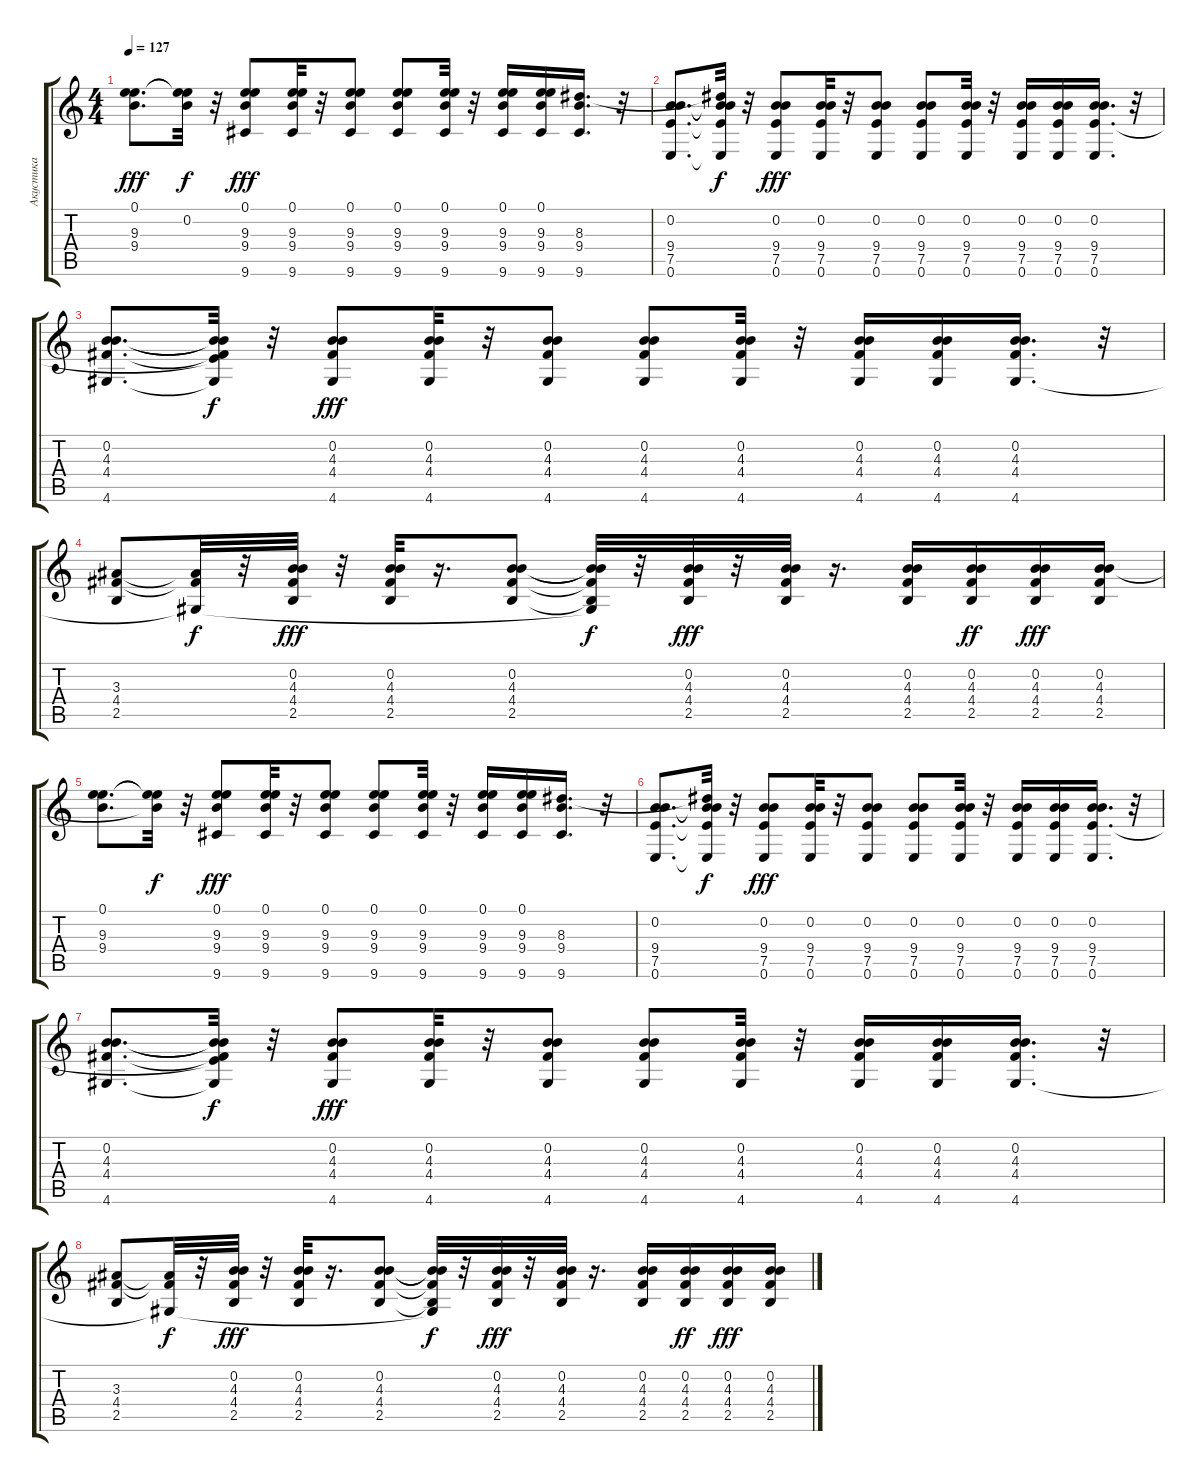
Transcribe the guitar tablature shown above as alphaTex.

\track ("Акустика" "Акустика") {instrument acousticguitarsteel}
\staff {score tabs}
\tuning (E4 B3 G3 D3 A2 E2) {hide}
\ts (4 4)
\tempo 127
\clef g2
\ks c
(0.1 9.3 9.4).8{d dy fff} (0.1{t} 0.2{t} 9.3{t}).32{dy f} r.32 (0.1 9.3 9.4 9.6).8{dy fff} (0.1 9.3 9.4 9.6).32 r.32 (0.1 9.3 9.4 9.6).8 (0.1 9.3 9.4 9.6).8 (0.1 9.3 9.4 9.6).32 r.32 (0.1 9.3 9.4 9.6).16 (0.1 9.3 9.4 9.6).16 (8.3 9.4 9.6).16{d} r.32 |
(0.2 9.4 7.5 0.6).8{d} (0.2{t} 8.3{t} 9.4{t} 7.5{t} 0.6{t}).32{dy f} r.32 (0.2 9.4 7.5 0.6).8{dy fff} (0.2 9.4 7.5 0.6).32 r.32 (0.2 9.4 7.5 0.6).8 (0.2 9.4 7.5 0.6).8 (0.2 9.4 7.5 0.6).32 r.32 (0.2 9.4 7.5 0.6).16 (0.2 9.4 7.5 0.6).16 (0.2 9.4 7.5 0.6).16{d} r.32 |
(0.2 4.3 4.4 4.6).8{d} (0.2{t} 4.3{t} 4.4{t} 7.5{t} 4.6{t}).32{dy f} r.32 (0.2 4.3 4.4 4.6).8{dy fff} (0.2 4.3 4.4 4.6).32 r.32 (0.2 4.3 4.4 4.6).8 (0.2 4.3 4.4 4.6).8 (0.2 4.3 4.4 4.6).32 r.32 (0.2 4.3 4.4 4.6).16 (0.2 4.3 4.4 4.6).16 (0.2 4.3 4.4 4.6).16{d} r.32 |
(3.3 4.4 2.5).8 (3.3{t} 4.4{t} 4.6{t}).32{dy f} r.32 (0.2 4.3 4.4 2.5).32{dy fff} r.32 (0.2 4.3 4.4 2.5).32 r.16{d} (0.2 4.3 4.4 2.5).8 (0.2{t} 4.3{t} 4.4{t} 2.5{t} 4.6{t}).32{dy f} r.32 (0.2 4.3 4.4 2.5).32{dy fff} r.32 (0.2 4.3 4.4 2.5).32 r.16{d} (0.2 4.3 4.4 2.5).16 (0.2 4.3 4.4 2.5).16{dy ff} (0.2 4.3 4.4 2.5).16{dy fff} (0.2 4.3 4.4 2.5).16 |
(0.1 9.3 9.4).8{d} (0.1{t} 0.2{t} 9.3{t}).32{dy f} r.32 (0.1 9.3 9.4 9.6).8{dy fff} (0.1 9.3 9.4 9.6).32 r.32 (0.1 9.3 9.4 9.6).8 (0.1 9.3 9.4 9.6).8 (0.1 9.3 9.4 9.6).32 r.32 (0.1 9.3 9.4 9.6).16 (0.1 9.3 9.4 9.6).16 (8.3 9.4 9.6).16{d} r.32 |
(0.2 9.4 7.5 0.6).8{d} (0.2{t} 8.3{t} 9.4{t} 7.5{t} 0.6{t}).32{dy f} r.32 (0.2 9.4 7.5 0.6).8{dy fff} (0.2 9.4 7.5 0.6).32 r.32 (0.2 9.4 7.5 0.6).8 (0.2 9.4 7.5 0.6).8 (0.2 9.4 7.5 0.6).32 r.32 (0.2 9.4 7.5 0.6).16 (0.2 9.4 7.5 0.6).16 (0.2 9.4 7.5 0.6).16{d} r.32 |
(0.2 4.3 4.4 4.6).8{d} (0.2{t} 4.3{t} 4.4{t} 7.5{t} 4.6{t}).32{dy f} r.32 (0.2 4.3 4.4 4.6).8{dy fff} (0.2 4.3 4.4 4.6).32 r.32 (0.2 4.3 4.4 4.6).8 (0.2 4.3 4.4 4.6).8 (0.2 4.3 4.4 4.6).32 r.32 (0.2 4.3 4.4 4.6).16 (0.2 4.3 4.4 4.6).16 (0.2 4.3 4.4 4.6).16{d} r.32 |
(3.3 4.4 2.5).8 (3.3{t} 4.4{t} 4.6{t}).32{dy f} r.32 (0.2 4.3 4.4 2.5).32{dy fff} r.32 (0.2 4.3 4.4 2.5).32 r.16{d} (0.2 4.3 4.4 2.5).8 (0.2{t} 4.3{t} 4.4{t} 2.5{t} 4.6{t}).32{dy f} r.32 (0.2 4.3 4.4 2.5).32{dy fff} r.32 (0.2 4.3 4.4 2.5).32 r.16{d} (0.2 4.3 4.4 2.5).16 (0.2 4.3 4.4 2.5).16{dy ff} (0.2 4.3 4.4 2.5).16{dy fff} (0.2 4.3 4.4 2.5).16
